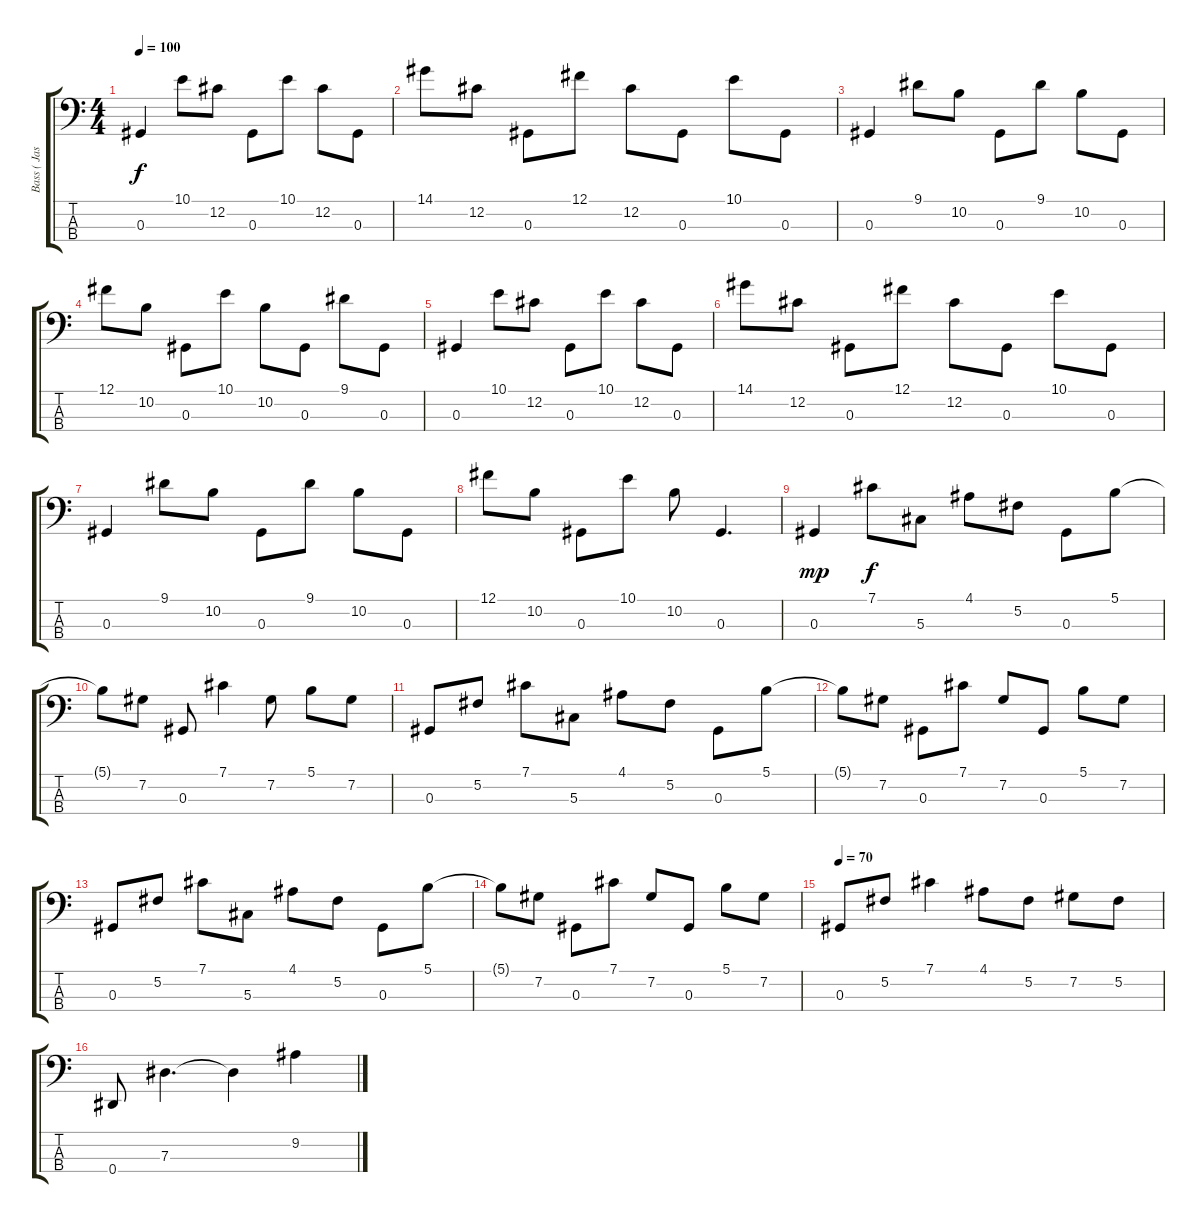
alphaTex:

\track ("Bass ( Jason )" "Bass ( Jas") {instrument electricbassfinger}
\staff {score tabs}
\tuning (Gb2 Db2 Ab1 Eb1) {hide}
\ts (4 4)
\tempo 100
\clef f4
\ks c
0.3.4{dy f} 10.1.8 12.2.8 0.3.8 10.1.8 12.2.8 0.3.8 |
14.1.8 12.2.8 0.3.8 12.1.8 12.2.8 0.3.8 10.1.8 0.3.8 |
0.3.4 9.1.8 10.2.8 0.3.8 9.1.8 10.2.8 0.3.8 |
12.1.8 10.2.8 0.3.8 10.1.8 10.2.8 0.3.8 9.1.8 0.3.8 |
0.3.4 10.1.8 12.2.8 0.3.8 10.1.8 12.2.8 0.3.8 |
14.1.8 12.2.8 0.3.8 12.1.8 12.2.8 0.3.8 10.1.8 0.3.8 |
0.3.4 9.1.8 10.2.8 0.3.8 9.1.8 10.2.8 0.3.8 |
12.1.8 10.2.8 0.3.8 10.1.8 10.2.8 0.3.4{d} |
0.3.4{dy mp} 7.1.8{dy f} 5.3.8 4.1.8 5.2.8 0.3.8 5.1.8 |
5.1{t}.8 7.2.8 0.3.8 7.1.4 7.2.8 5.1.8 7.2.8 |
0.3.8 5.2.8 7.1.8 5.3.8 4.1.8 5.2.8 0.3.8 5.1.8 |
5.1{t}.8 7.2.8 0.3.8 7.1.8 7.2.8 0.3.8 5.1.8 7.2.8 |
0.3.8 5.2.8 7.1.8 5.3.8 4.1.8 5.2.8 0.3.8 5.1.8 |
5.1{t}.8 7.2.8 0.3.8 7.1.8 7.2.8 0.3.8 5.1.8 7.2.8 |
\tempo 70
0.3.8 5.2.8 7.1.4 4.1.8 5.2.8 7.2.8 5.2.8 |
0.4.8 7.3.4{d} 7.3{t}.4 9.2.4
